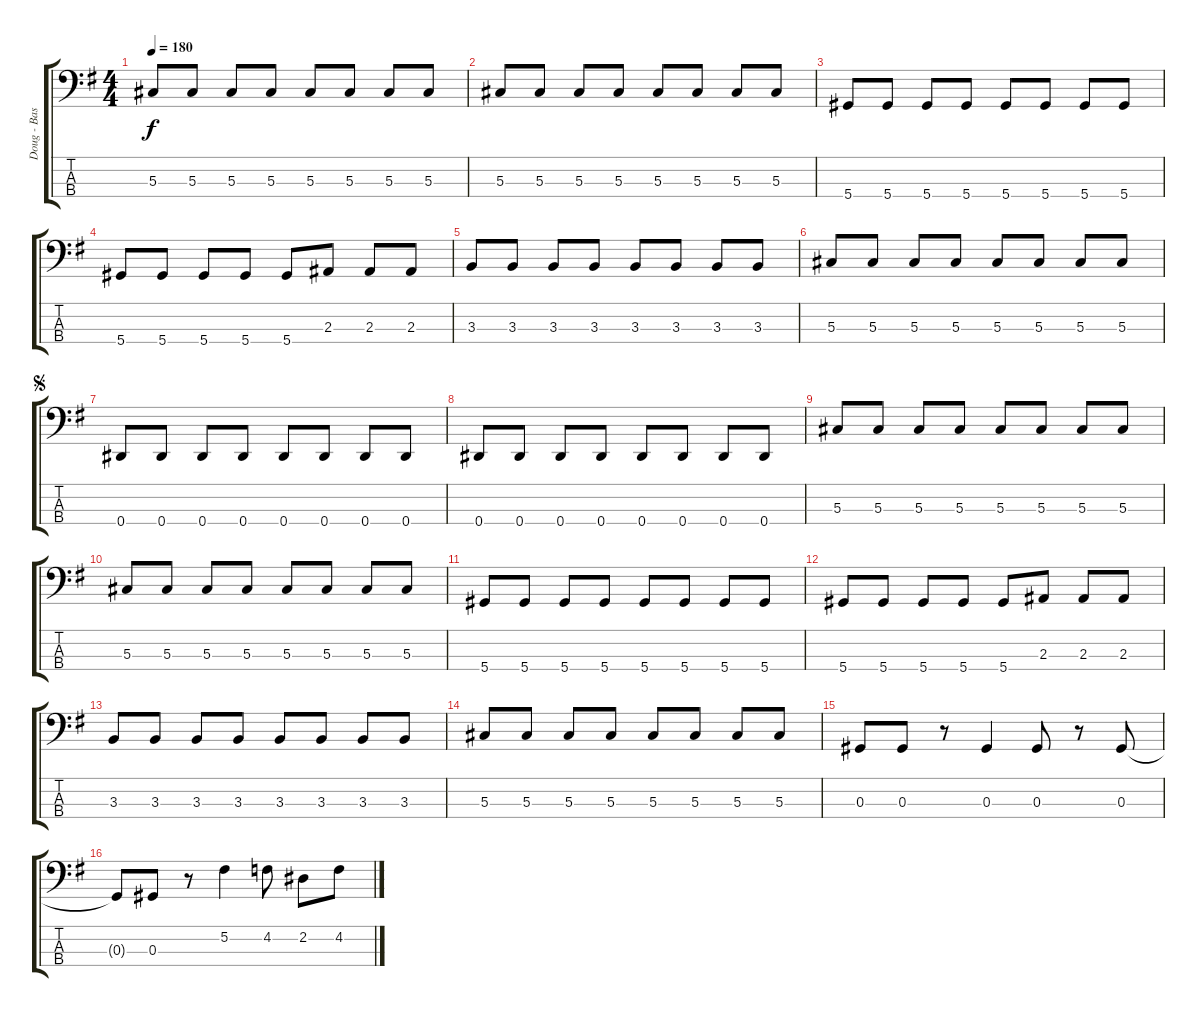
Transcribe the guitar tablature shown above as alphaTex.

\track ("Doug - Bass Guitar" "Doug - Bas") {instrument electricbassfinger}
\staff {score tabs}
\tuning (Gb2 Db2 Ab1 Eb1) {hide}
\ts (4 4)
\tempo 180
\clef f4
\ks g
5.3.8{dy f} 5.3.8 5.3.8 5.3.8 5.3.8 5.3.8 5.3.8 5.3.8 |
5.3.8 5.3.8 5.3.8 5.3.8 5.3.8 5.3.8 5.3.8 5.3.8 |
5.4.8 5.4.8 5.4.8 5.4.8 5.4.8 5.4.8 5.4.8 5.4.8 |
5.4.8 5.4.8 5.4.8 5.4.8 5.4.8 2.3.8 2.3.8 2.3.8 |
3.3.8 3.3.8 3.3.8 3.3.8 3.3.8 3.3.8 3.3.8 3.3.8 |
5.3.8 5.3.8 5.3.8 5.3.8 5.3.8 5.3.8 5.3.8 5.3.8 |
\jump segno
0.4.8 0.4.8 0.4.8 0.4.8 0.4.8 0.4.8 0.4.8 0.4.8 |
0.4.8 0.4.8 0.4.8 0.4.8 0.4.8 0.4.8 0.4.8 0.4.8 |
5.3.8 5.3.8 5.3.8 5.3.8 5.3.8 5.3.8 5.3.8 5.3.8 |
5.3.8 5.3.8 5.3.8 5.3.8 5.3.8 5.3.8 5.3.8 5.3.8 |
5.4.8 5.4.8 5.4.8 5.4.8 5.4.8 5.4.8 5.4.8 5.4.8 |
5.4.8 5.4.8 5.4.8 5.4.8 5.4.8 2.3.8 2.3.8 2.3.8 |
3.3.8 3.3.8 3.3.8 3.3.8 3.3.8 3.3.8 3.3.8 3.3.8 |
5.3.8 5.3.8 5.3.8 5.3.8 5.3.8 5.3.8 5.3.8 5.3.8 |
0.3.8 0.3.8 r.8 0.3.4 0.3.8 r.8 0.3.8 |
0.3{t}.8 0.3.8 r.8 5.2.4 4.2.8 2.2.8 4.2.8
